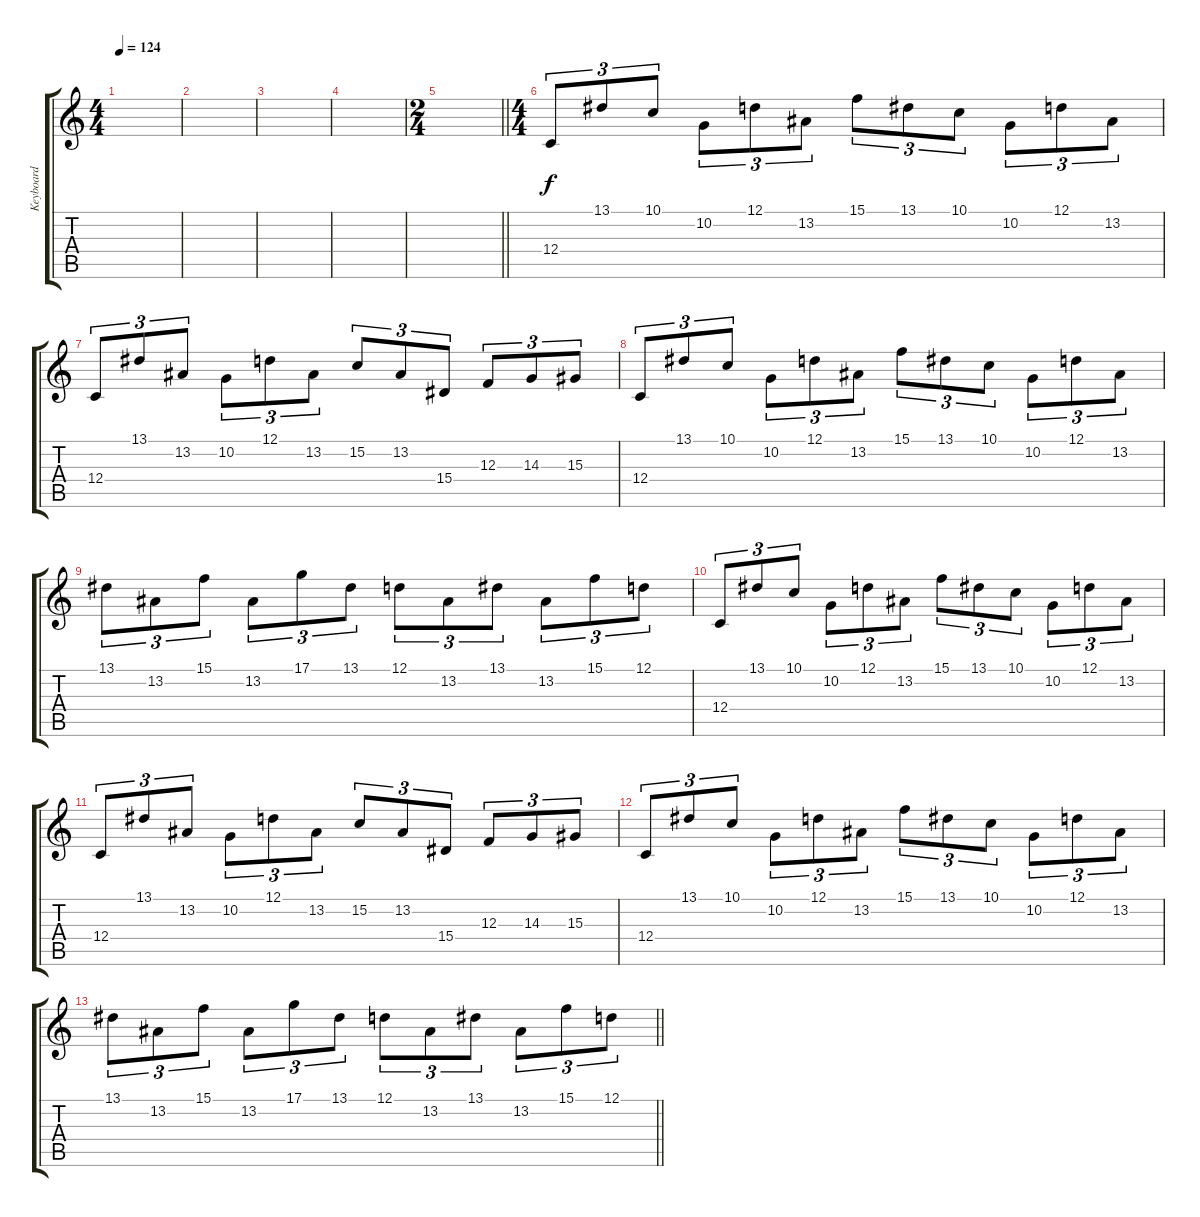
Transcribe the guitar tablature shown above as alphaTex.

\track ("Keyboard" "Keyboard") {instrument pad1newage}
\staff {score tabs}
\tuning (D4 A3 F3 C3 G2 C2) {hide}
\ts (4 4)
\tempo 124
\clef g2
\ks c
|
|
|
|
\ts (2 4)
\barLineRight lightlight
|
\ts (4 4)
12.4.8{tu (3 2)} 13.1.8{tu (3 2)} 10.1.8{tu (3 2)} 10.2.8{tu (3 2)} 12.1.8{tu (3 2)} 13.2.8{tu (3 2)} 15.1.8{tu (3 2)} 13.1.8{tu (3 2)} 10.1.8{tu (3 2)} 10.2.8{tu (3 2)} 12.1.8{tu (3 2)} 13.2.8{tu (3 2)} |
12.4.8{tu (3 2)} 13.1.8{tu (3 2)} 13.2.8{tu (3 2)} 10.2.8{tu (3 2)} 12.1.8{tu (3 2)} 13.2.8{tu (3 2)} 15.2.8{tu (3 2)} 13.2.8{tu (3 2)} 15.4.8{tu (3 2)} 12.3.8{tu (3 2)} 14.3.8{tu (3 2)} 15.3.8{tu (3 2)} |
12.4.8{tu (3 2)} 13.1.8{tu (3 2)} 10.1.8{tu (3 2)} 10.2.8{tu (3 2)} 12.1.8{tu (3 2)} 13.2.8{tu (3 2)} 15.1.8{tu (3 2)} 13.1.8{tu (3 2)} 10.1.8{tu (3 2)} 10.2.8{tu (3 2)} 12.1.8{tu (3 2)} 13.2.8{tu (3 2)} |
13.1.8{tu (3 2)} 13.2.8{tu (3 2)} 15.1.8{tu (3 2)} 13.2.8{tu (3 2)} 17.1.8{tu (3 2)} 13.1.8{tu (3 2)} 12.1.8{tu (3 2)} 13.2.8{tu (3 2)} 13.1.8{tu (3 2)} 13.2.8{tu (3 2)} 15.1.8{tu (3 2)} 12.1.8{tu (3 2)} |
12.4.8{tu (3 2)} 13.1.8{tu (3 2)} 10.1.8{tu (3 2)} 10.2.8{tu (3 2)} 12.1.8{tu (3 2)} 13.2.8{tu (3 2)} 15.1.8{tu (3 2)} 13.1.8{tu (3 2)} 10.1.8{tu (3 2)} 10.2.8{tu (3 2)} 12.1.8{tu (3 2)} 13.2.8{tu (3 2)} |
12.4.8{tu (3 2)} 13.1.8{tu (3 2)} 13.2.8{tu (3 2)} 10.2.8{tu (3 2)} 12.1.8{tu (3 2)} 13.2.8{tu (3 2)} 15.2.8{tu (3 2)} 13.2.8{tu (3 2)} 15.4.8{tu (3 2)} 12.3.8{tu (3 2)} 14.3.8{tu (3 2)} 15.3.8{tu (3 2)} |
12.4.8{tu (3 2)} 13.1.8{tu (3 2)} 10.1.8{tu (3 2)} 10.2.8{tu (3 2)} 12.1.8{tu (3 2)} 13.2.8{tu (3 2)} 15.1.8{tu (3 2)} 13.1.8{tu (3 2)} 10.1.8{tu (3 2)} 10.2.8{tu (3 2)} 12.1.8{tu (3 2)} 13.2.8{tu (3 2)} |
\barLineRight lightlight
13.1.8{tu (3 2)} 13.2.8{tu (3 2)} 15.1.8{tu (3 2)} 13.2.8{tu (3 2)} 17.1.8{tu (3 2)} 13.1.8{tu (3 2)} 12.1.8{tu (3 2)} 13.2.8{tu (3 2)} 13.1.8{tu (3 2)} 13.2.8{tu (3 2)} 15.1.8{tu (3 2)} 12.1.8{tu (3 2)}
